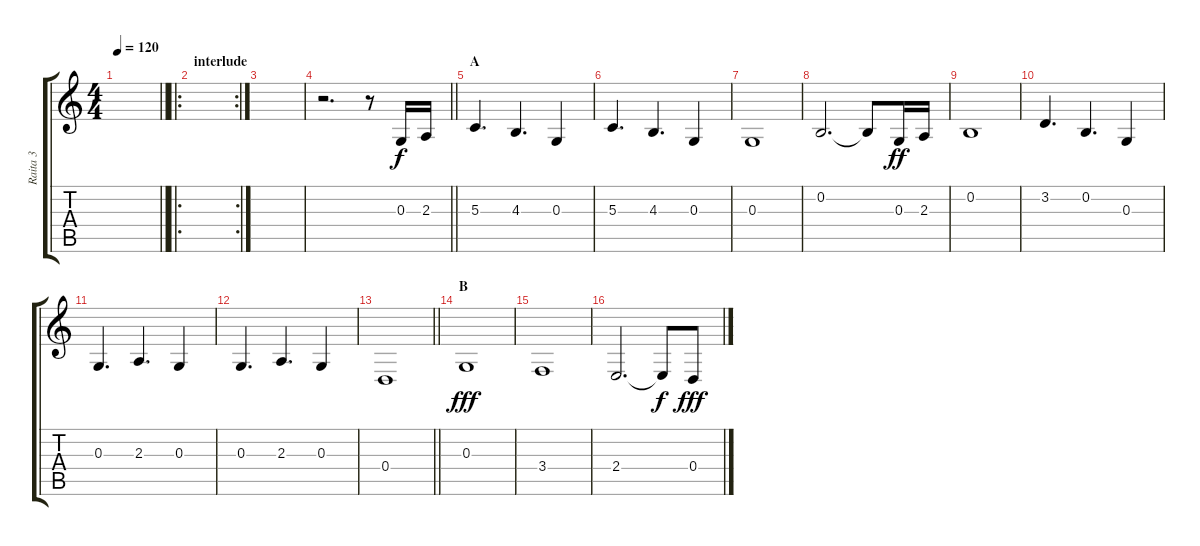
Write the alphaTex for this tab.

\track ("Raita 3" "Raita 3") {instrument altosax}
\staff {score tabs}
\tuning (E4 B3 G3 D3 A2 E2) {hide}
\ts (4 4)
\tempo 120
\clef g2
\barLineRight lightlight
\ks c
|
\ro
\rc 2
\section ("" "interlude")
|
|
\barLineRight lightlight
r.2{d} r.8 0.3.16 2.3.16 |
\section ("" "A")
5.3.4{d} 4.3.4{d} 0.3.4 |
5.3.4{d} 4.3.4{d} 0.3.4 |
0.3.1 |
0.2.2{d} 0.2{t}.8{dy f} 0.3.16{dy ff} 2.3.16 |
0.2.1 |
3.2.4{d} 0.2.4{d} 0.3.4 |
0.3.4{d} 2.3.4{d} 0.3.4 |
0.3.4{d} 2.3.4{d} 0.3.4 |
\barLineRight lightlight
0.4.1 |
\section ("" "B")
0.3.1{dy fff} |
3.4.1 |
2.4.2{d} 2.4{t}.8{dy f} 0.4.8{dy fff}
